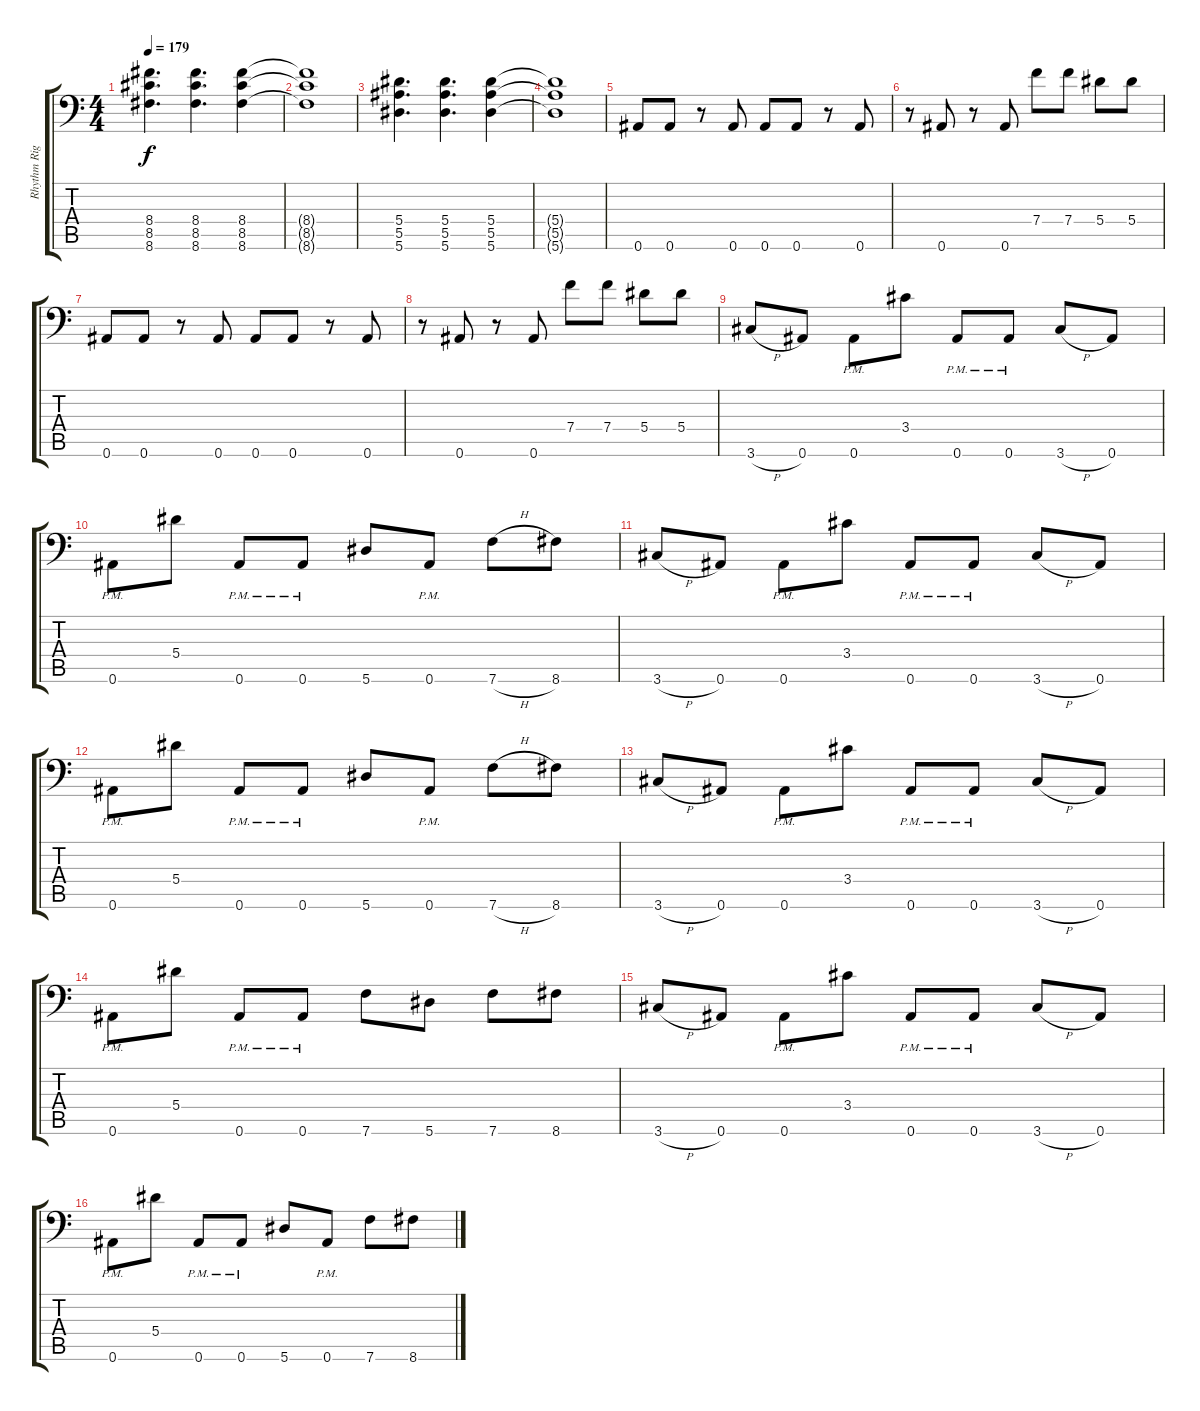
\track ("Rhythm Right" "Rhythm Rig") {instrument distortionguitar}
\staff {score tabs}
\tuning (C4 G3 Eb3 Bb2 F2 Bb1) {hide}
\ts (4 4)
\tempo 179
\clef f4
\ks c
(8.4 8.5 8.6).4{d dy f} (8.4 8.5 8.6).4{d} (8.4 8.5 8.6).4 |
(8.4{t} 8.5{t} 8.6{t}).1 |
(5.4 5.5 5.6).4{d} (5.4 5.5 5.6).4{d} (5.4 5.5 5.6).4 |
(5.4{t} 5.5{t} 5.6{t}).1 |
0.6.8 0.6.8 r.8 0.6.8 0.6.8 0.6.8 r.8 0.6.8 |
r.8 0.6.8 r.8 0.6.8 7.4.8 7.4.8 5.4.8 5.4.8 |
0.6.8 0.6.8 r.8 0.6.8 0.6.8 0.6.8 r.8 0.6.8 |
r.8 0.6.8 r.8 0.6.8 7.4.8 7.4.8 5.4.8 5.4.8 |
3.6{h}.8{volume 8 balance 3} 0.6.8 0.6{pm}.8 3.4.8 0.6{pm}.8 0.6{pm}.8 3.6{h}.8 0.6.8 |
0.6{pm}.8 5.4.8 0.6{pm}.8 0.6{pm}.8 5.6.8 0.6{pm}.8 7.6{h}.8 8.6.8 |
3.6{h}.8{volume 16 balance 0} 0.6.8 0.6{pm}.8 3.4.8 0.6{pm}.8 0.6{pm}.8 3.6{h}.8 0.6.8 |
0.6{pm}.8 5.4.8 0.6{pm}.8 0.6{pm}.8 5.6.8 0.6{pm}.8 7.6{h}.8 8.6.8 |
3.6{h}.8 0.6.8 0.6{pm}.8 3.4.8 0.6{pm}.8 0.6{pm}.8 3.6{h}.8 0.6.8 |
0.6{pm}.8 5.4.8 0.6{pm}.8 0.6{pm}.8 7.6.8 5.6.8 7.6.8 8.6.8 |
3.6{h}.8 0.6.8 0.6{pm}.8 3.4.8 0.6{pm}.8 0.6{pm}.8 3.6{h}.8 0.6.8 |
0.6{pm}.8 5.4.8 0.6{pm}.8 0.6{pm}.8 5.6.8 0.6{pm}.8 7.6.8 8.6.8
